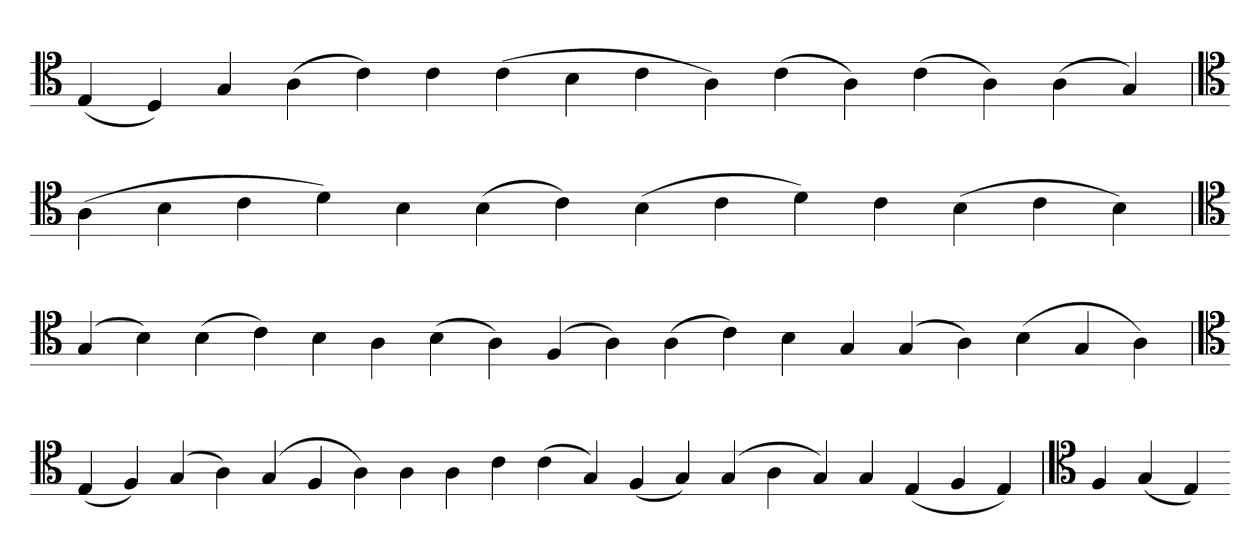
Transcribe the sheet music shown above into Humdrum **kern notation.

**kern
*part1
*staff1
*clefC4
=
(4E
4D)
4G
(4A
4c)
4c
(4c
4B
4c
4A)
(4c
4A)
(4c
4A)
(4A
4G)
=`
*clefC4
(4A
4B
4c
4d)
4B
(4B
4c)
(4B
4c
4d)
4c
(4B
4c
4B)
=
*clefC4
(4G
4B)
(4B
4c)
4B
4A
(4B
4A)
(4F
4A)
(4A
4c)
4B
4G
(4G
4A)
(4B
4G
4A)
='
*clefC4
(4E
4F)
(4G
4A)
(4G
4F
4A)
4A
4A
4c
(4c
4G)
(4F
4G)
(4G
4A
4G)
4G
(4E
4F
4E)
=
*clefC4
4F
(4G
4E)
=-
*-
